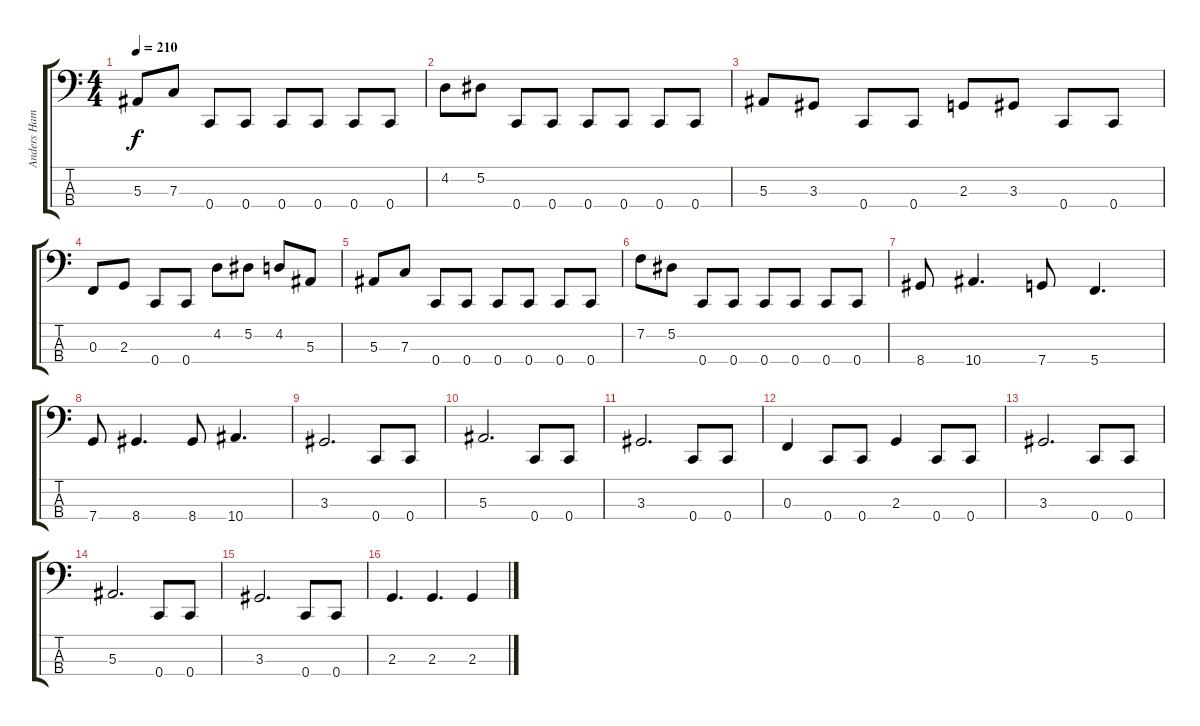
\track ("Anders Hammer" "Anders Ham") {instrument slapbass1}
\staff {score tabs}
\tuning (Eb2 Bb1 F1 C1) {hide}
\ts (4 4)
\tempo 210
\clef f4
\ks c
5.3.8{dy f} 7.3.8 0.4.8 0.4.8 0.4.8 0.4.8 0.4.8 0.4.8 |
4.2.8 5.2.8 0.4.8 0.4.8 0.4.8 0.4.8 0.4.8 0.4.8 |
5.3.8 3.3.8 0.4.8 0.4.8 2.3.8 3.3.8 0.4.8 0.4.8 |
0.3.8 2.3.8 0.4.8 0.4.8 4.2.8 5.2.8 4.2.8 5.3.8 |
5.3.8 7.3.8 0.4.8 0.4.8 0.4.8 0.4.8 0.4.8 0.4.8 |
7.2.8 5.2.8 0.4.8 0.4.8 0.4.8 0.4.8 0.4.8 0.4.8 |
8.4.8 10.4.4{d} 7.4.8 5.4.4{d} |
7.4.8 8.4.4{d} 8.4.8 10.4.4{d} |
3.3.2{d} 0.4.8 0.4.8 |
5.3.2{d} 0.4.8 0.4.8 |
3.3.2{d} 0.4.8 0.4.8 |
0.3.4 0.4.8 0.4.8 2.3.4 0.4.8 0.4.8 |
3.3.2{d} 0.4.8 0.4.8 |
5.3.2{d} 0.4.8 0.4.8 |
3.3.2{d} 0.4.8 0.4.8 |
2.3.4{d} 2.3.4{d} 2.3.4
